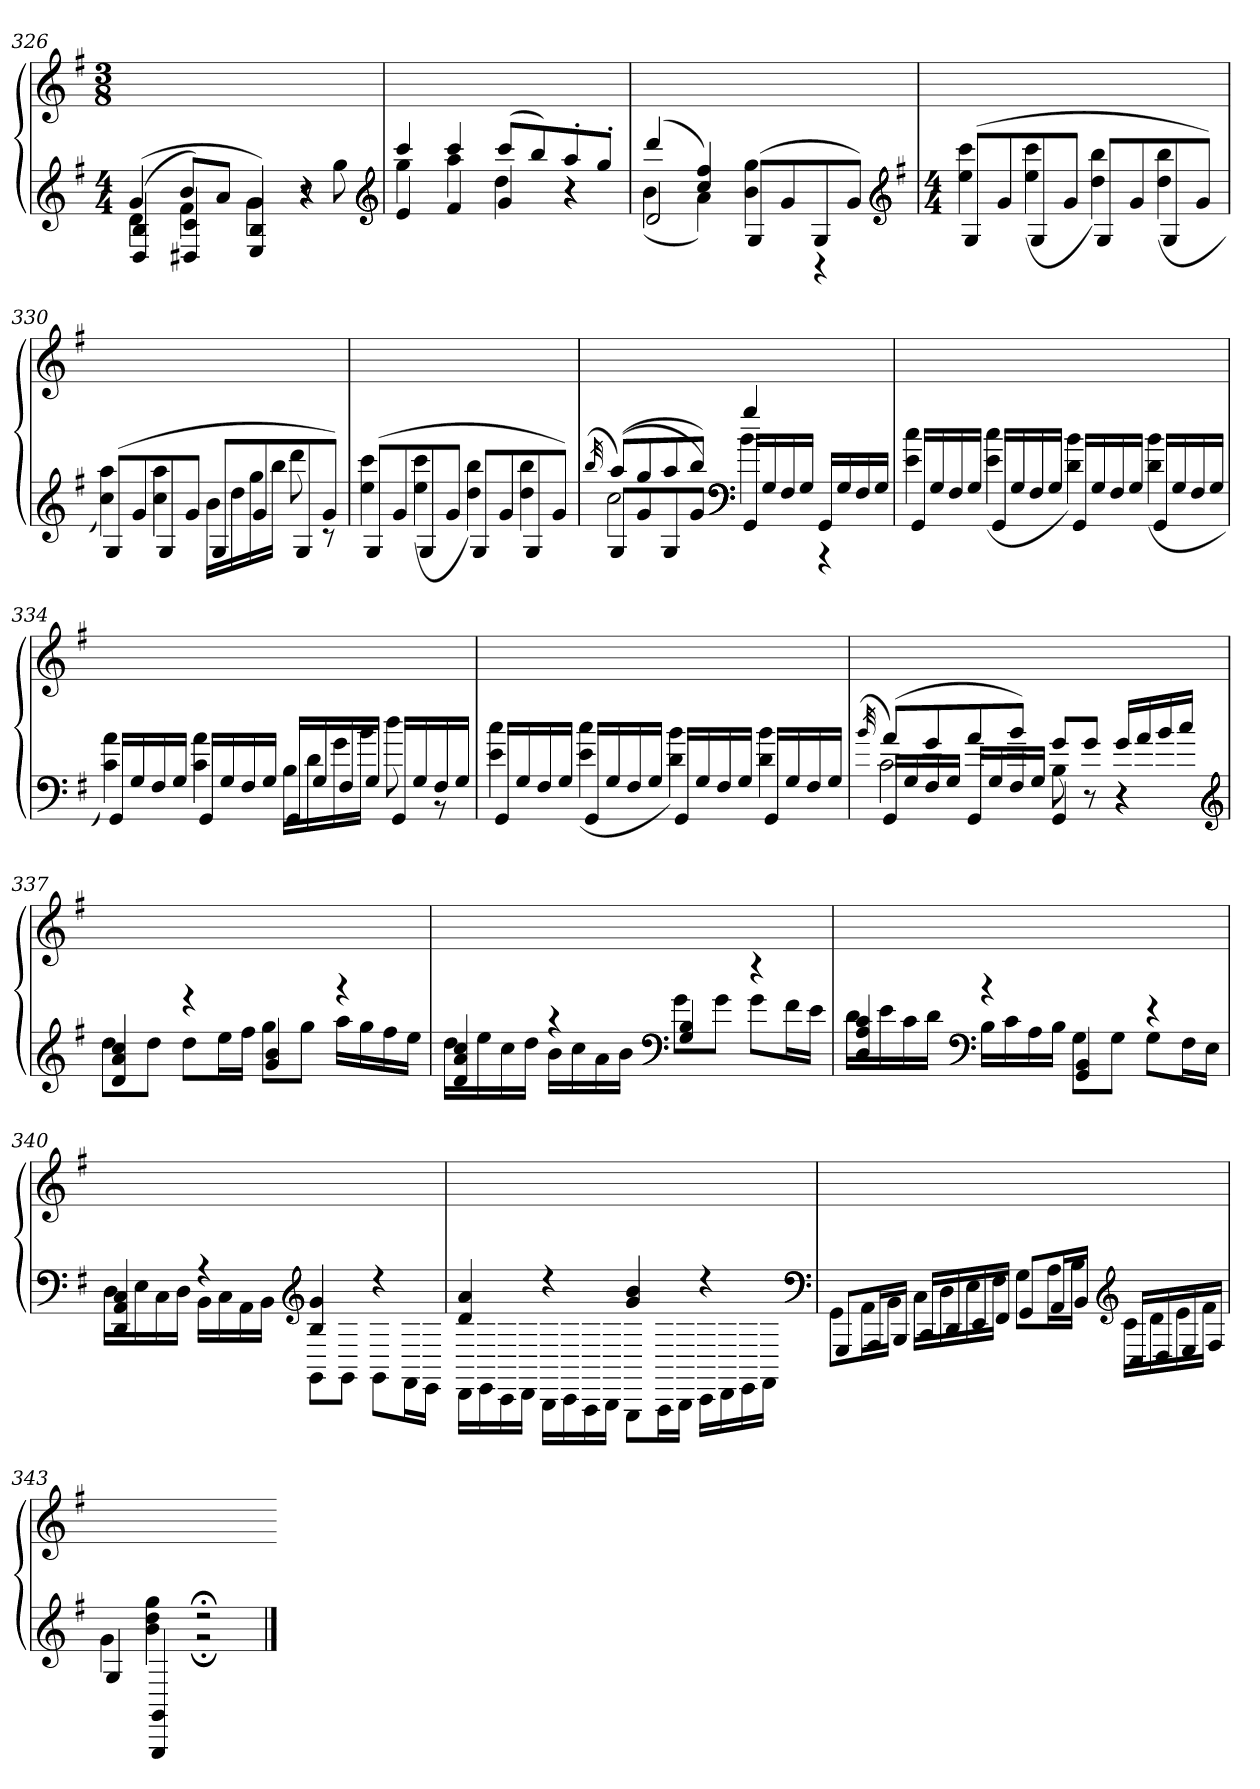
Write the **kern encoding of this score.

**kern	**kern
*part1	*part1
*staff2	*staff1
*clefG2	*clefG2
*k[f#]	*k[f#]
*G:	*G:
*M4/4	*M3/8
=326	=326
*^	*
*	*^	*
(4D 4B	4d	(4g	1ryy
4D#X 4c)	4f#	8bL	.
.	.	8aJ	.
4E 4B	4g	4g)	.
4r	8r	4r	.
.	8gg	.	.
*clefG2	*	*	*
=327	=327	=327	=327
4e	4gg	4ccc	1ryy
4f#	4aa	4ccc	.
4g	4dd	(8cccL	.
.	.	8bb)	.
4r	4r	8aa'	.
.	.	8gg'J	.
=328	=328	=328	=328
2d	(4b	(4ddd	1ryy
.	4a)	4cc 4ff#)	.
(8GL	4b 4gg	2ryy	.
8g	.	.	.
8G	4r	.	.
8gJ)	.	.	.
*v	*v	*v	*
*clefG2	*
*k[f#]	*
*G:	*
=329	=329
*M4/4	*
*^	*
(8GL	4ee 4ccc	1ryy
8g	.	.
8G	(4ee 4ccc	.
8gJ	.	.
8GL	4dd 4bb)	.
8g	.	.
8G	(4dd 4bb	.
8gJ)	.	.
=330	=330	=330
(8GL	4cc 4aa)	1ryy
8g	.	.
8G	4cc 4aa	.
8gJ	.	.
8GL	16bLL	.
.	16dd	.
8g	16gg	.
.	16bbJJ	.
8G	8ddd	.
8gJ)	8r	.
=331	=331	=331
(8GL	4ee 4ccc	1ryy
8g	.	.
8G	(4ee 4ccc	.
8gJ	.	.
8GL	4dd 4bb)	.
8g	.	.
8G	4dd 4bb	.
8gJ)	.	.
=332	=332	=332
*	*^	*
.	.	(32qbb	.
(8GL	2cc	(8aaL)	1ryy
8g	.	8gg	.
8G	.	8aa	.
8gJ)	.	8bbJ)	.
*clefF4	*	*	*
16GGLL	4b	4gg	.
16G	.	.	.
16F#	.	.	.
16GJJ	.	.	.
16GGLL	4r	4ryy	.
16G	.	.	.
16F#	.	.	.
16GJJ	.	.	.
*	*v	*v	*
=333	=333	=333
16GGLL	4e 4cc	1ryy
16G	.	.
16F#	.	.
16GJJ	.	.
16GGLL	(4e 4cc	.
16G	.	.
16F#	.	.
16GJJ	.	.
16GGLL	4d 4b)	.
16G	.	.
16F#	.	.
16GJJ	.	.
16GGLL	(4d 4b	.
16G	.	.
16F#	.	.
16GJJ	.	.
=334	=334	=334
16GGLL	4c 4a)	1ryy
16G	.	.
16F#	.	.
16GJJ	.	.
16GGLL	4c 4a	.
16G	.	.
16F#	.	.
16GJJ	.	.
16GGLL	16BLL	.
16G	16d	.
16F#	16g	.
16GJJ	16bJJ	.
16GGLL	8dd	.
16G	.	.
16F#	8r	.
16GJJ	.	.
=335	=335	=335
16GGLL	4e 4cc	1ryy
16G	.	.
16F#	.	.
16GJJ	.	.
16GGLL	(4e 4cc	.
16G	.	.
16F#	.	.
16GJJ	.	.
16GGLL	4d 4b)	.
16G	.	.
16F#	.	.
16GJJ	.	.
16GGLL	4d 4b	.
16G	.	.
16F#	.	.
16GJJ	.	.
=336	=336	=336
*	*^	*
.	.	(32qb	.
16GGLL	2c	(8aL)	1ryy
16G	.	.	.
16F#	.	8g	.
16GJJ	.	.	.
16GGLL	.	8a	.
16G	.	.	.
16F#	.	8bJ)	.
16GJJ	.	.	.
4GG	8B	8gL	.
.	8r	8gJ	.
4r	4r	16gLL	.
.	.	16a	.
.	.	16b	.
.	.	16ccJJ	.
*v	*v	*v	*
*clefG2	*
=337	=337
*^	*
4d 4a 4cc	8ddL	1ryy
.	8ddJ	.
4r	8ddL	.
.	16eeL	.
.	16ff#JJ	.
4g 4b	8ggL	.
.	8ggJ	.
4r	16aaLL	.
.	16gg	.
.	16ff#	.
.	16eeJJ	.
=338	=338	=338
4d 4a 4cc	16ddLL	1ryy
.	16ee	.
.	16cc	.
.	16ddJJ	.
4r	16bLL	.
.	16cc	.
.	16a	.
.	16bJJ	.
*clefF4	*	*
4G 4B	8gL	.
.	8gJ	.
4r	8gL	.
.	16f#L	.
.	16eJJ	.
=339	=339	=339
4D 4A 4c	16dLL	1ryy
.	16e	.
.	16c	.
.	16dJJ	.
*clefF4	*	*
4r	16BLL	.
.	16c	.
.	16A	.
.	16BJJ	.
4GG 4BB	8GL	.
.	8GJ	.
4r	8GL	.
.	16F#L	.
.	16EJJ	.
=340	=340	=340
4DD 4AA 4C	16DLL	1ryy
.	16E	.
.	16C	.
.	16DJJ	.
4r	16BBLL	.
.	16C	.
.	16AA	.
.	16BBJJ	.
*clefG2	*	*
4B 4g	8GGL	.
.	8GGJ	.
4r	8GGL	.
.	16FF#L	.
.	16EEJJ	.
=341	=341	=341
4d 4a	16DDLL	1ryy
.	16EE	.
.	16CC	.
.	16DDJJ	.
4r	16BBBLL	.
.	16CC	.
.	16AAA	.
.	16BBBJJ	.
4g 4b	8GGGL	.
.	16AAAL	.
.	16BBBJJ	.
4r	16CCLL	.
.	16DD	.
.	16EE	.
.	16FF#JJ	.
*clefF4	*	*
=342	=342	=342
8GGGL	8GGL	1ryy
16AAAL	16AAL	.
16BBBJJ	16BBJJ	.
16CCLL	16CLL	.
16DD	16D	.
16EE	16E	.
16FF#JJ	16F#JJ	.
8GGL	8GL	.
16AAL	16AL	.
16BBJJ	16BJJ	.
*clefG2	*	*
16CLL	16cLL	.
16D	16d	.
16E	16e	.
16F#JJ	16f#JJ	.
=343	=343	=343
4G	4g	1ryy
4GGG 4GG	4b 4dd 4gg	.
2r;<	2r;<	.
*v	*v	*
==	=
*-	*-
